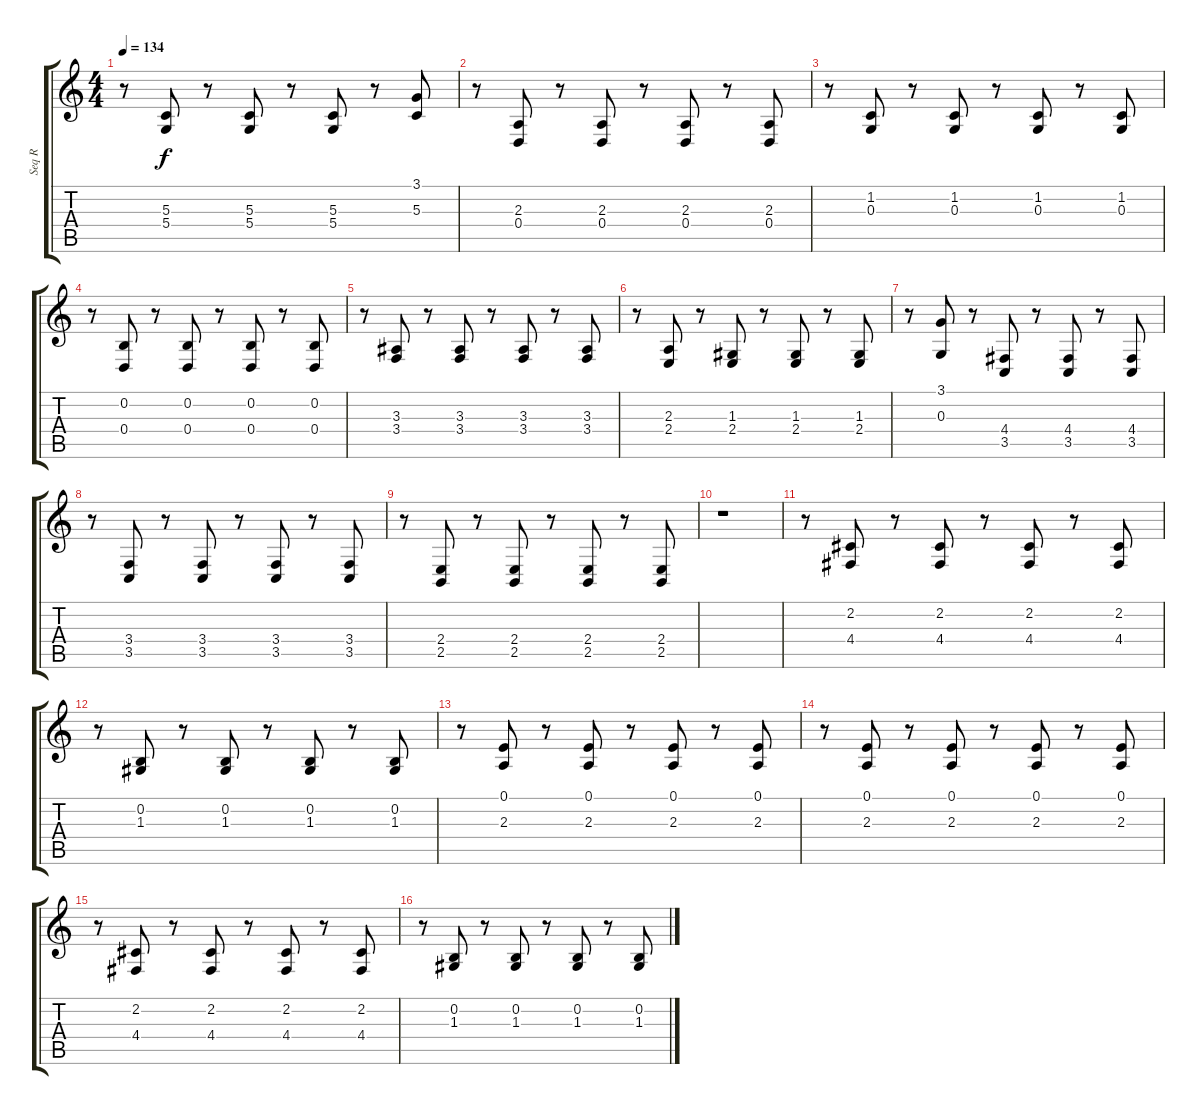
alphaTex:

\track ("Seq R" "Seq R") {instrument lead2sawtooth}
\staff {score tabs}
\tuning (E4 B3 G3 D3 A2 E2) {hide}
\ts (4 4)
\tempo 134
\clef g2
\ks c
r.8{dy f} (5.3 5.4).8 r.8 (5.3 5.4).8 r.8 (5.3 5.4).8 r.8 (3.1 5.3).8 |
r.8 (2.3 0.4).8 r.8 (2.3 0.4).8 r.8 (2.3 0.4).8 r.8 (2.3 0.4).8 |
r.8 (1.2 0.3).8 r.8 (1.2 0.3).8 r.8 (1.2 0.3).8 r.8 (1.2 0.3).8 |
r.8 (0.2 0.4).8 r.8 (0.2 0.4).8 r.8 (0.2 0.4).8 r.8 (0.2 0.4).8 |
r.8 (3.3 3.4).8 r.8 (3.3 3.4).8 r.8 (3.3 3.4).8 r.8 (3.3 3.4).8 |
r.8 (2.3 2.4).8 r.8 (1.3 2.4).8 r.8 (1.3 2.4).8 r.8 (1.3 2.4).8 |
r.8 (3.1 0.3).8 r.8 (4.4 3.5).8 r.8 (4.4 3.5).8 r.8 (4.4 3.5).8 |
r.8 (3.4 3.5).8 r.8 (3.4 3.5).8 r.8 (3.4 3.5).8 r.8 (3.4 3.5).8 |
r.8 (2.4 2.5).8 r.8 (2.4 2.5).8 r.8 (2.4 2.5).8 r.8 (2.4 2.5).8 |
r.1 |
r.8 (2.2 4.4).8 r.8 (2.2 4.4).8 r.8 (2.2 4.4).8 r.8 (2.2 4.4).8 |
r.8 (0.2 1.3).8 r.8 (0.2 1.3).8 r.8 (0.2 1.3).8 r.8 (0.2 1.3).8 |
r.8 (0.1 2.3).8 r.8 (0.1 2.3).8 r.8 (0.1 2.3).8 r.8 (0.1 2.3).8 |
r.8 (0.1 2.3).8 r.8 (0.1 2.3).8 r.8 (0.1 2.3).8 r.8 (0.1 2.3).8 |
r.8 (2.2 4.4).8 r.8 (2.2 4.4).8 r.8 (2.2 4.4).8 r.8 (2.2 4.4).8 |
r.8 (0.2 1.3).8 r.8 (0.2 1.3).8 r.8 (0.2 1.3).8 r.8 (0.2 1.3).8
